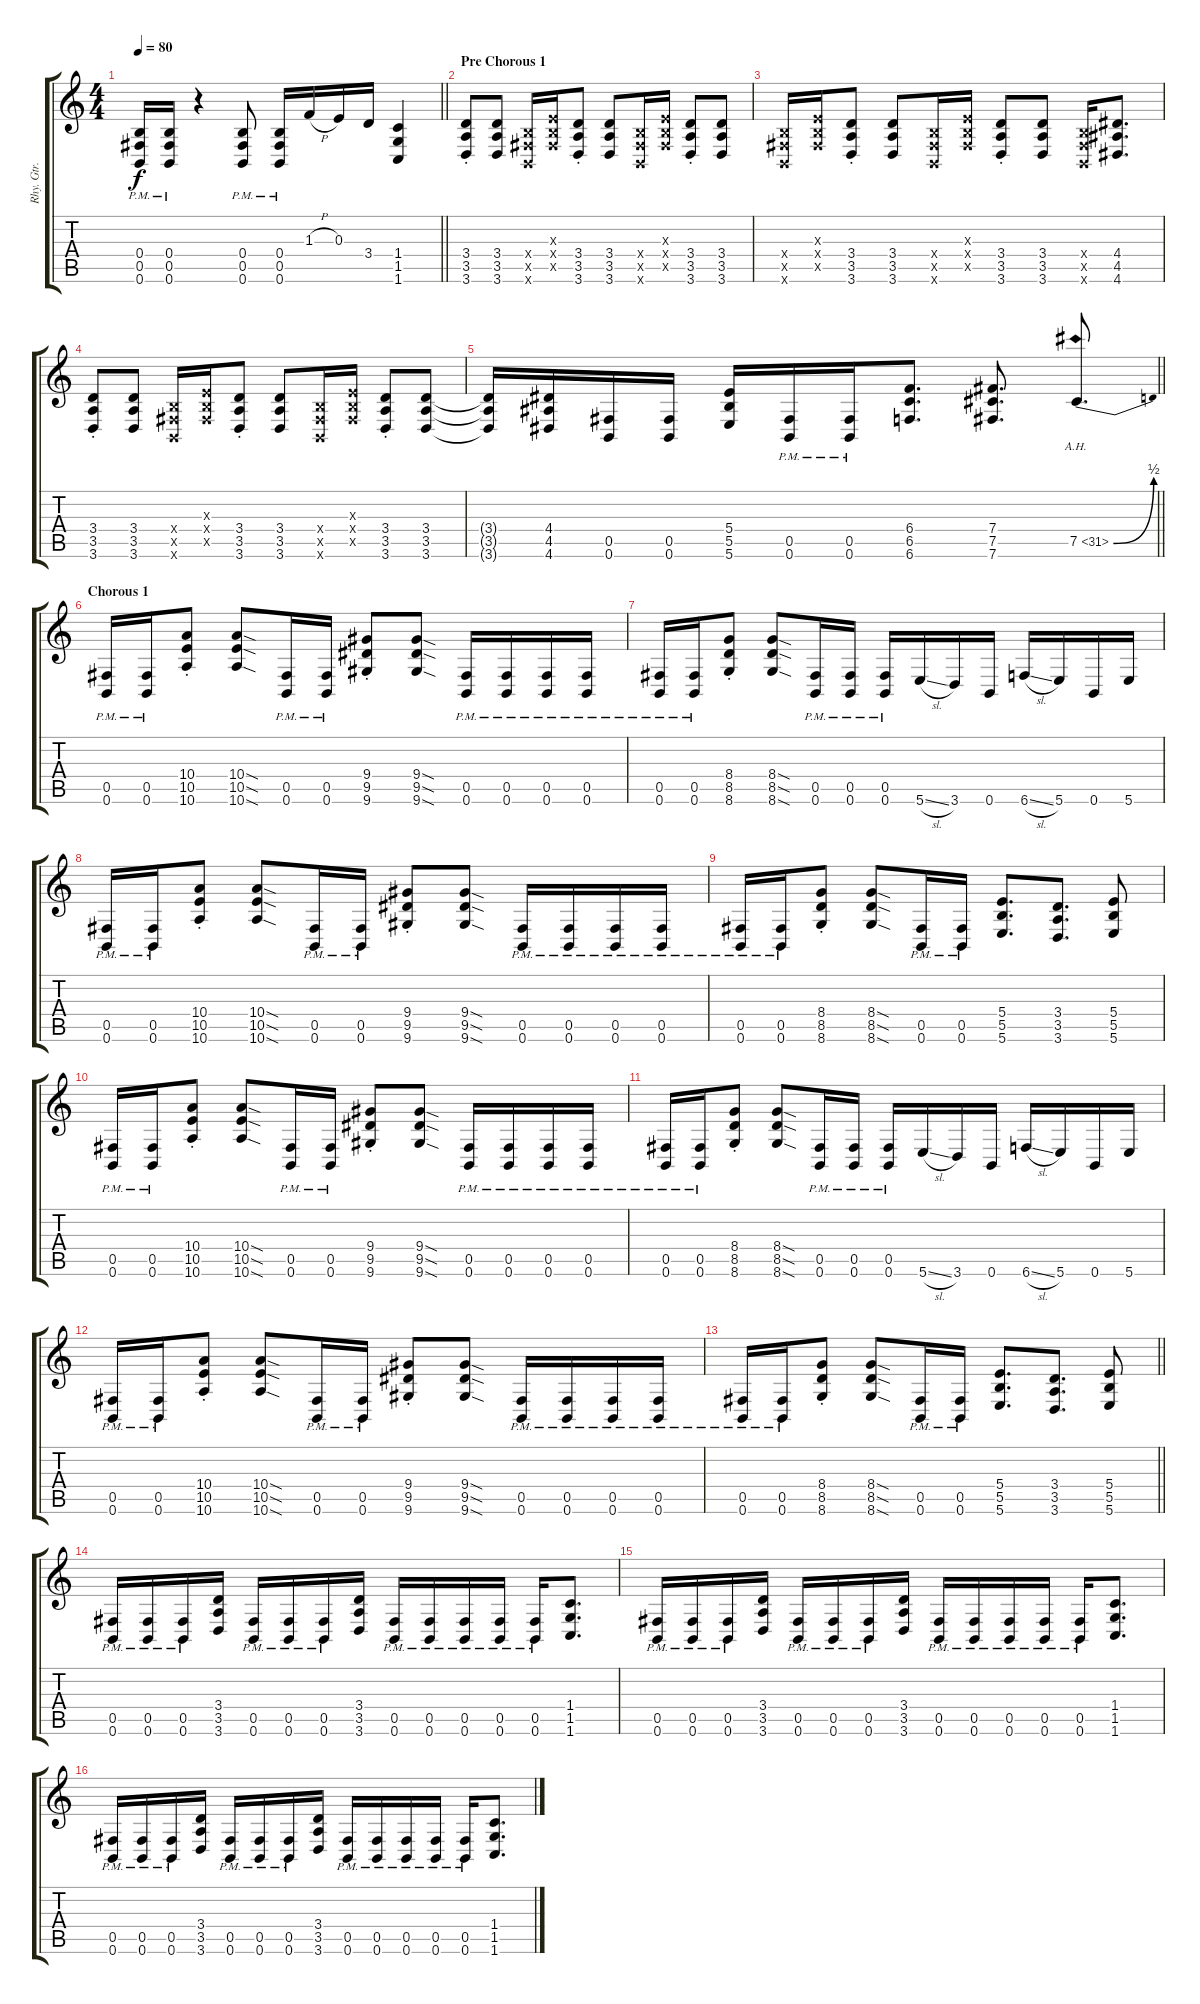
\track ("Rhy. Gtr. 2" "Rhy. Gtr. ") {instrument distortionguitar}
\staff {score tabs}
\tuning (Db4 Ab3 E3 B2 Gb2 B1) {hide}
\ts (4 4)
\tempo 80
\clef g2
\barLineRight lightlight
\ks c
(0.4{pm} 0.5{pm} 0.6{pm}).16{dy f} (0.4{pm} 0.5{pm} 0.6{pm}).16 r.4 (0.4{pm} 0.5{pm} 0.6{pm}).8 (0.4{pm} 0.5{pm} 0.6{pm}).16 1.3{h}.16 0.3.16 3.4.16 (1.4 1.5 1.6).4 |
\section ("" "Pre Chorous 1")
(3.4{st} 3.5{st} 3.6{st}).8 (3.4 3.5 3.6).8 (0.4{x} 0.5{x} 0.6{x}).16 (0.3{x} 0.4{x} 0.5{x}).16 (3.4{st} 3.5{st} 3.6{st}).8 (3.4 3.5 3.6).8 (0.4{x} 0.5{x} 0.6{x}).16 (0.3{x} 0.4{x} 0.5{x}).16 (3.4{st} 3.5{st} 3.6{st}).8 (3.4 3.5 3.6).8 |
(0.4{x} 0.5{x} 0.6{x}).16 (0.3{x} 0.4{x} 0.5{x}).16 (3.4{st} 3.5{st} 3.6{st}).8 (3.4 3.5 3.6).8 (0.4{x} 0.5{x} 0.6{x}).16 (0.3{x} 0.4{x} 0.5{x}).16 (3.4{st} 3.5{st} 3.6{st}).8 (3.4 3.5 3.6).8 (0.4{x} 0.5{x} 0.6{x}).16 (4.4 4.5 4.6).8{d} |
(3.4{st} 3.5{st} 3.6{st}).8 (3.4 3.5 3.6).8 (0.4{x} 0.5{x} 0.6{x}).16 (0.3{x} 0.4{x} 0.5{x}).16 (3.4{st} 3.5{st} 3.6{st}).8 (3.4 3.5 3.6).8 (0.4{x} 0.5{x} 0.6{x}).16 (0.3{x} 0.4{x} 0.5{x}).16 (3.4{st} 3.5{st} 3.6{st}).8 (3.4 3.5 3.6).8 |
\barLineRight lightlight
(3.4{t} 3.5{t} 3.6{t}).16 (4.4 4.5 4.6).16 (0.5 0.6).16 (0.5 0.6).16 (5.4 5.5 5.6).16 (0.5{pm} 0.6{pm}).16 (0.5{pm} 0.6{pm}).16 (6.4 6.5 6.6).8{d} (7.4 7.5 7.6).8{d} 7.5{be (bend 0 0 60 2) ah 24}.8{d} |
\section ("" "Chorous 1")
(0.5{pm} 0.6{pm}).16 (0.5{pm} 0.6{pm}).16 (10.4{st} 10.5{st} 10.6{st}).8 (10.4{sod} 10.5{sod} 10.6{sod}).8 (0.5{pm} 0.6{pm}).16 (0.5{pm} 0.6{pm}).16 (9.4{st} 9.5{st} 9.6{st}).8 (9.4{sod} 9.5{sod} 9.6{sod}).8 (0.5{pm} 0.6{pm}).16 (0.5{pm} 0.6{pm}).16 (0.5{pm} 0.6{pm}).16 (0.5{pm} 0.6{pm}).16 |
(0.5{pm} 0.6{pm}).16 (0.5{pm} 0.6{pm}).16 (8.4{st} 8.5{st} 8.6{st}).8 (8.4{sod} 8.5{sod} 8.6{sod}).8 (0.5{pm} 0.6{pm}).16 (0.5{pm} 0.6{pm}).16 (0.5{pm} 0.6{pm}).16 5.6{sl}.16 3.6.16 0.6.16 6.6{sl}.16 5.6.16 0.6.16 5.6.16 |
(0.5{pm} 0.6{pm}).16 (0.5{pm} 0.6{pm}).16 (10.4{st} 10.5{st} 10.6{st}).8 (10.4{sod} 10.5{sod} 10.6{sod}).8 (0.5{pm} 0.6{pm}).16 (0.5{pm} 0.6{pm}).16 (9.4{st} 9.5{st} 9.6{st}).8 (9.4{sod} 9.5{sod} 9.6{sod}).8 (0.5{pm} 0.6{pm}).16 (0.5{pm} 0.6{pm}).16 (0.5{pm} 0.6{pm}).16 (0.5{pm} 0.6{pm}).16 |
(0.5{pm} 0.6{pm}).16 (0.5{pm} 0.6{pm}).16 (8.4{st} 8.5{st} 8.6{st}).8 (8.4{sod} 8.5{sod} 8.6{sod}).8 (0.5{pm} 0.6{pm}).16 (0.5{pm} 0.6{pm}).16 (5.4 5.5 5.6).8{d} (3.4 3.5 3.6).8{d} (5.4 5.5 5.6).8 |
(0.5{pm} 0.6{pm}).16 (0.5{pm} 0.6{pm}).16 (10.4{st} 10.5{st} 10.6{st}).8 (10.4{sod} 10.5{sod} 10.6{sod}).8 (0.5{pm} 0.6{pm}).16 (0.5{pm} 0.6{pm}).16 (9.4{st} 9.5{st} 9.6{st}).8 (9.4{sod} 9.5{sod} 9.6{sod}).8 (0.5{pm} 0.6{pm}).16 (0.5{pm} 0.6{pm}).16 (0.5{pm} 0.6{pm}).16 (0.5{pm} 0.6{pm}).16 |
(0.5{pm} 0.6{pm}).16 (0.5{pm} 0.6{pm}).16 (8.4{st} 8.5{st} 8.6{st}).8 (8.4{sod} 8.5{sod} 8.6{sod}).8 (0.5{pm} 0.6{pm}).16 (0.5{pm} 0.6{pm}).16 (0.5{pm} 0.6{pm}).16 5.6{sl}.16 3.6.16 0.6.16 6.6{sl}.16 5.6.16 0.6.16 5.6.16 |
(0.5{pm} 0.6{pm}).16 (0.5{pm} 0.6{pm}).16 (10.4{st} 10.5{st} 10.6{st}).8 (10.4{sod} 10.5{sod} 10.6{sod}).8 (0.5{pm} 0.6{pm}).16 (0.5{pm} 0.6{pm}).16 (9.4{st} 9.5{st} 9.6{st}).8 (9.4{sod} 9.5{sod} 9.6{sod}).8 (0.5{pm} 0.6{pm}).16 (0.5{pm} 0.6{pm}).16 (0.5{pm} 0.6{pm}).16 (0.5{pm} 0.6{pm}).16 |
\barLineRight lightlight
(0.5{pm} 0.6{pm}).16 (0.5{pm} 0.6{pm}).16 (8.4{st} 8.5{st} 8.6{st}).8 (8.4{sod} 8.5{sod} 8.6{sod}).8 (0.5{pm} 0.6{pm}).16 (0.5{pm} 0.6{pm}).16 (5.4 5.5 5.6).8{d} (3.4 3.5 3.6).8{d} (5.4 5.5 5.6).8 |
\section ("" "")
(0.5{pm} 0.6{pm}).16 (0.5{pm} 0.6{pm}).16 (0.5{pm} 0.6{pm}).16 (3.4 3.5 3.6).16 (0.5{pm} 0.6{pm}).16 (0.5{pm} 0.6{pm}).16 (0.5{pm} 0.6{pm}).16 (3.4 3.5 3.6).16 (0.5{pm} 0.6{pm}).16 (0.5{pm} 0.6{pm}).16 (0.5{pm} 0.6{pm}).16 (0.5{pm} 0.6{pm}).16 (0.5{pm} 0.6{pm}).16 (1.4 1.5 1.6).8{d} |
(0.5{pm} 0.6{pm}).16 (0.5{pm} 0.6{pm}).16 (0.5{pm} 0.6{pm}).16 (3.4 3.5 3.6).16 (0.5{pm} 0.6{pm}).16 (0.5{pm} 0.6{pm}).16 (0.5{pm} 0.6{pm}).16 (3.4 3.5 3.6).16 (0.5{pm} 0.6{pm}).16 (0.5{pm} 0.6{pm}).16 (0.5{pm} 0.6{pm}).16 (0.5{pm} 0.6{pm}).16 (0.5{pm} 0.6{pm}).16 (1.4 1.5 1.6).8{d} |
(0.5{pm} 0.6{pm}).16 (0.5{pm} 0.6{pm}).16 (0.5{pm} 0.6{pm}).16 (3.4 3.5 3.6).16 (0.5{pm} 0.6{pm}).16 (0.5{pm} 0.6{pm}).16 (0.5{pm} 0.6{pm}).16 (3.4 3.5 3.6).16 (0.5{pm} 0.6{pm}).16 (0.5{pm} 0.6{pm}).16 (0.5{pm} 0.6{pm}).16 (0.5{pm} 0.6{pm}).16 (0.5{pm} 0.6{pm}).16 (1.4 1.5 1.6).8{d}
